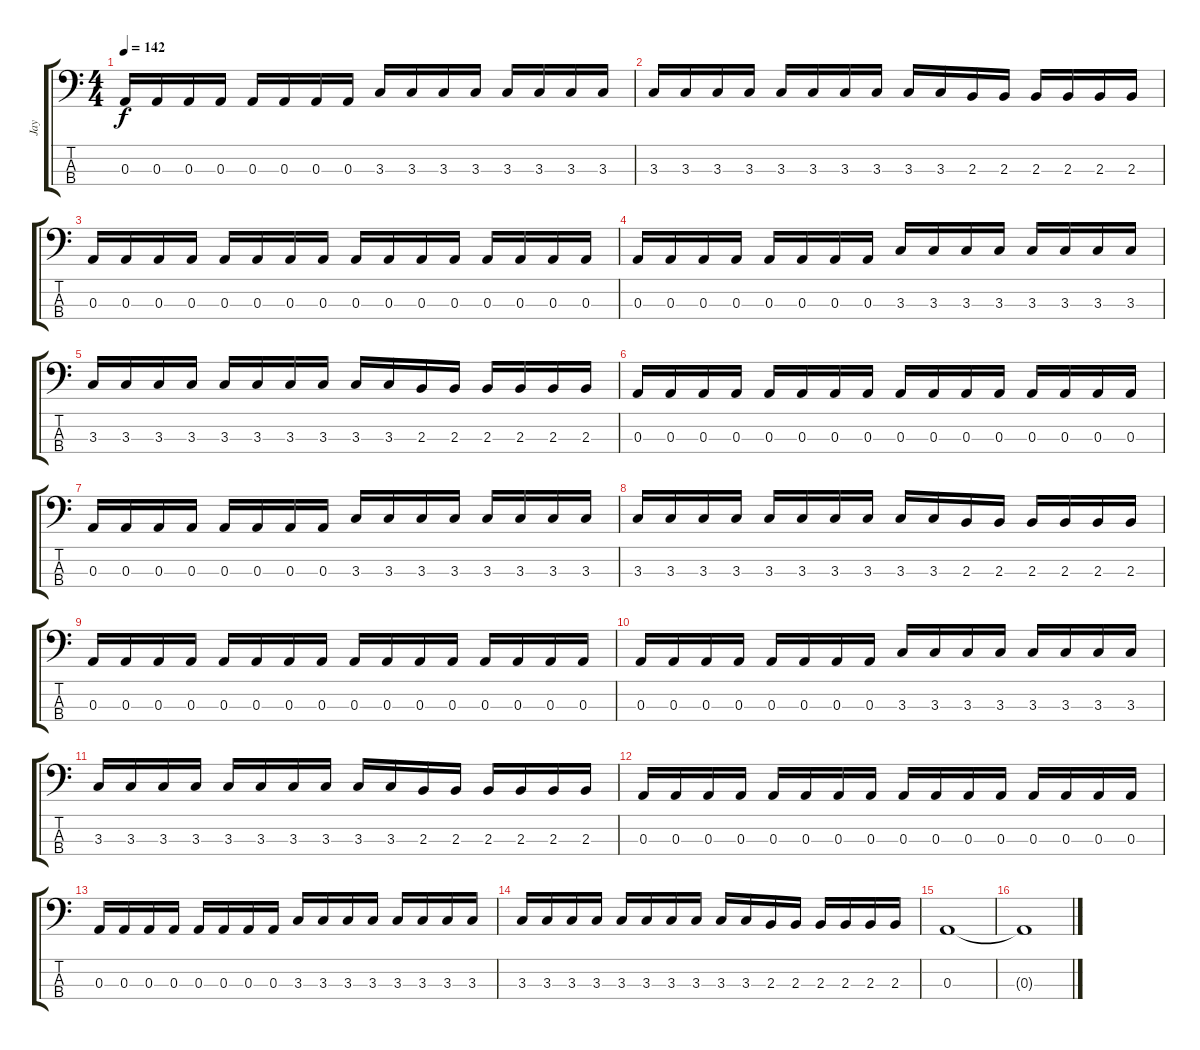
\track ("Jay" "Jay") {instrument electricbasspick}
\staff {score tabs}
\tuning (G2 D2 A1 E1) {hide}
\ts (4 4)
\tempo 142
\clef f4
\ks c
0.3.16{dy f} 0.3.16 0.3.16 0.3.16 0.3.16 0.3.16 0.3.16 0.3.16 3.3.16 3.3.16 3.3.16 3.3.16 3.3.16 3.3.16 3.3.16 3.3.16 |
3.3.16 3.3.16 3.3.16 3.3.16 3.3.16 3.3.16 3.3.16 3.3.16 3.3.16 3.3.16 2.3.16 2.3.16 2.3.16 2.3.16 2.3.16 2.3.16 |
0.3.16 0.3.16 0.3.16 0.3.16 0.3.16 0.3.16 0.3.16 0.3.16 0.3.16 0.3.16 0.3.16 0.3.16 0.3.16 0.3.16 0.3.16 0.3.16 |
0.3.16 0.3.16 0.3.16 0.3.16 0.3.16 0.3.16 0.3.16 0.3.16 3.3.16 3.3.16 3.3.16 3.3.16 3.3.16 3.3.16 3.3.16 3.3.16 |
3.3.16 3.3.16 3.3.16 3.3.16 3.3.16 3.3.16 3.3.16 3.3.16 3.3.16 3.3.16 2.3.16 2.3.16 2.3.16 2.3.16 2.3.16 2.3.16 |
0.3.16 0.3.16 0.3.16 0.3.16 0.3.16 0.3.16 0.3.16 0.3.16 0.3.16 0.3.16 0.3.16 0.3.16 0.3.16 0.3.16 0.3.16 0.3.16 |
0.3.16 0.3.16 0.3.16 0.3.16 0.3.16 0.3.16 0.3.16 0.3.16 3.3.16 3.3.16 3.3.16 3.3.16 3.3.16 3.3.16 3.3.16 3.3.16 |
3.3.16 3.3.16 3.3.16 3.3.16 3.3.16 3.3.16 3.3.16 3.3.16 3.3.16 3.3.16 2.3.16 2.3.16 2.3.16 2.3.16 2.3.16 2.3.16 |
0.3.16 0.3.16 0.3.16 0.3.16 0.3.16 0.3.16 0.3.16 0.3.16 0.3.16 0.3.16 0.3.16 0.3.16 0.3.16 0.3.16 0.3.16 0.3.16 |
0.3.16 0.3.16 0.3.16 0.3.16 0.3.16 0.3.16 0.3.16 0.3.16 3.3.16 3.3.16 3.3.16 3.3.16 3.3.16 3.3.16 3.3.16 3.3.16 |
3.3.16 3.3.16 3.3.16 3.3.16 3.3.16 3.3.16 3.3.16 3.3.16 3.3.16 3.3.16 2.3.16 2.3.16 2.3.16 2.3.16 2.3.16 2.3.16 |
0.3.16 0.3.16 0.3.16 0.3.16 0.3.16 0.3.16 0.3.16 0.3.16 0.3.16 0.3.16 0.3.16 0.3.16 0.3.16 0.3.16 0.3.16 0.3.16 |
0.3.16 0.3.16 0.3.16 0.3.16 0.3.16 0.3.16 0.3.16 0.3.16 3.3.16 3.3.16 3.3.16 3.3.16 3.3.16 3.3.16 3.3.16 3.3.16 |
3.3.16 3.3.16 3.3.16 3.3.16 3.3.16 3.3.16 3.3.16 3.3.16 3.3.16 3.3.16 2.3.16 2.3.16 2.3.16 2.3.16 2.3.16 2.3.16 |
0.3.1 |
0.3{t}.1
